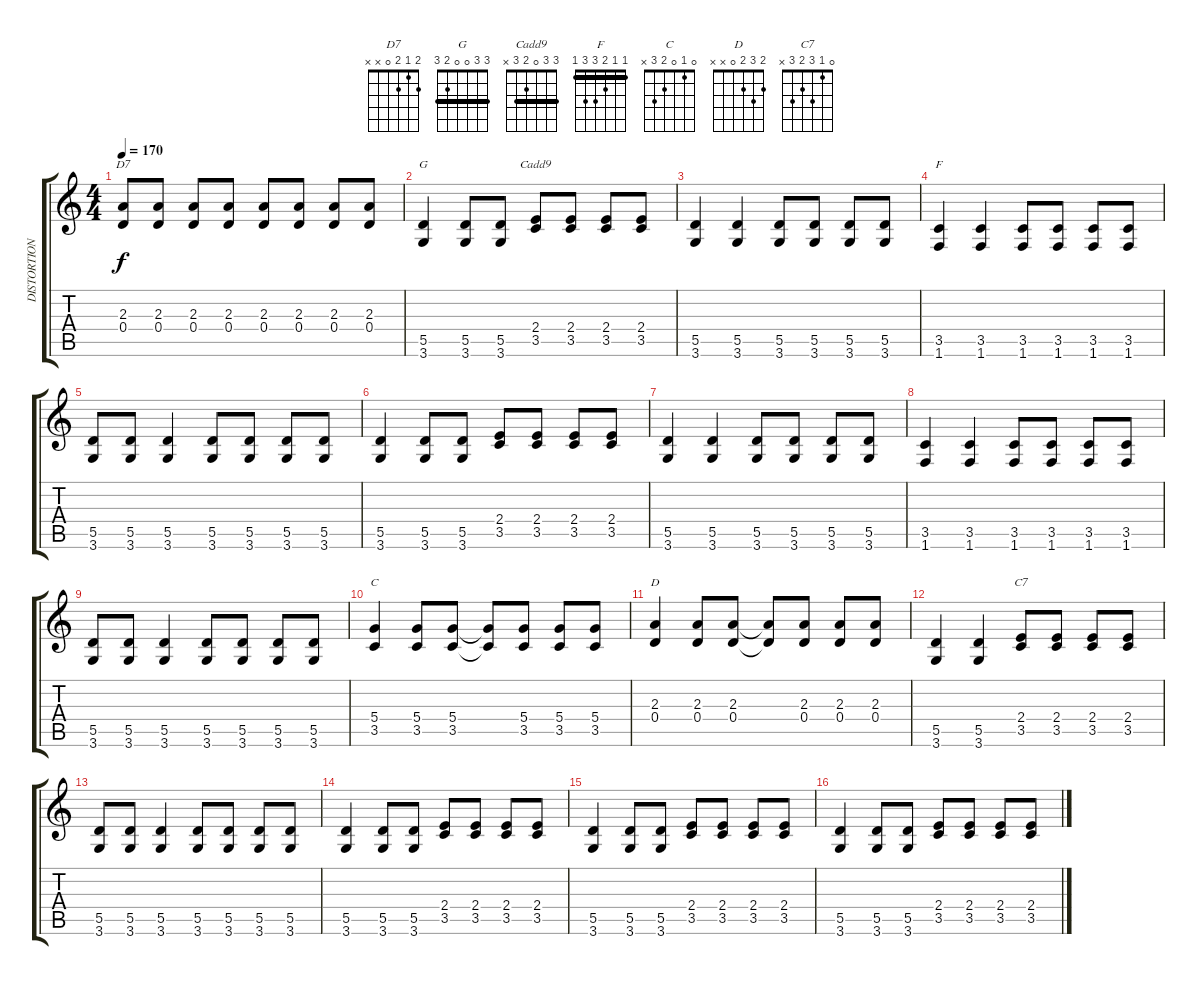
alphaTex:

\track ("DISTORTION" "DISTORTION") {instrument distortionguitar}
\staff {score tabs}
\tuning (E4 B3 G3 D3 A2 E2) {hide}
\chord ("D7" 2 1 2 0 x x)
\chord ("G" 3 3 0 0 2 3) {barre 3}
\chord ("Cadd9" 3 3 0 2 3 x) {barre 3}
\chord ("F" 1 1 2 3 3 1) {barre 1}
\chord ("C" 0 1 0 2 3 x)
\chord ("D" 2 3 2 0 x x)
\chord ("C7" 0 1 3 2 3 x)
\ts (4 4)
\tempo 170
\clef g2
\ks c
(2.3 0.4).8{ch "D7" dy f} (2.3 0.4).8 (2.3 0.4).8 (2.3 0.4).8 (2.3 0.4).8 (2.3 0.4).8 (2.3 0.4).8 (2.3 0.4).8 |
(5.5 3.6).4{ch "G"} (5.5 3.6).8 (5.5 3.6).8 (2.4 3.5).8{ch "Cadd9"} (2.4 3.5).8 (2.4 3.5).8 (2.4 3.5).8 |
(5.5 3.6).4 (5.5 3.6).4 (5.5 3.6).8 (5.5 3.6).8 (5.5 3.6).8 (5.5 3.6).8 |
(3.5 1.6).4{ch "F"} (3.5 1.6).4 (3.5 1.6).8 (3.5 1.6).8 (3.5 1.6).8 (3.5 1.6).8 |
(5.5 3.6).8 (5.5 3.6).8 (5.5 3.6).4 (5.5 3.6).8 (5.5 3.6).8 (5.5 3.6).8 (5.5 3.6).8 |
(5.5 3.6).4 (5.5 3.6).8 (5.5 3.6).8 (2.4 3.5).8 (2.4 3.5).8 (2.4 3.5).8 (2.4 3.5).8 |
(5.5 3.6).4 (5.5 3.6).4 (5.5 3.6).8 (5.5 3.6).8 (5.5 3.6).8 (5.5 3.6).8 |
(3.5 1.6).4 (3.5 1.6).4 (3.5 1.6).8 (3.5 1.6).8 (3.5 1.6).8 (3.5 1.6).8 |
(5.5 3.6).8 (5.5 3.6).8 (5.5 3.6).4 (5.5 3.6).8 (5.5 3.6).8 (5.5 3.6).8 (5.5 3.6).8 |
(5.4 3.5).4{ch "C"} (5.4 3.5).8 (5.4 3.5).8 (5.4{t} 3.5{t}).8 (5.4 3.5).8 (5.4 3.5).8 (5.4 3.5).8 |
(2.3 0.4).4{ch "D"} (2.3 0.4).8 (2.3 0.4).8 (2.3{t} 0.4{t}).8 (2.3 0.4).8 (2.3 0.4).8 (2.3 0.4).8 |
(5.5 3.6).4 (5.5 3.6).4 (2.4 3.5).8{ch "C7"} (2.4 3.5).8 (2.4 3.5).8 (2.4 3.5).8 |
(5.5 3.6).8 (5.5 3.6).8 (5.5 3.6).4 (5.5 3.6).8 (5.5 3.6).8 (5.5 3.6).8 (5.5 3.6).8 |
(5.5 3.6).4 (5.5 3.6).8 (5.5 3.6).8 (2.4 3.5).8 (2.4 3.5).8 (2.4 3.5).8 (2.4 3.5).8 |
(5.5 3.6).4 (5.5 3.6).8 (5.5 3.6).8 (2.4 3.5).8 (2.4 3.5).8 (2.4 3.5).8 (2.4 3.5).8 |
(5.5 3.6).4 (5.5 3.6).8 (5.5 3.6).8 (2.4 3.5).8 (2.4 3.5).8 (2.4 3.5).8 (2.4 3.5).8
